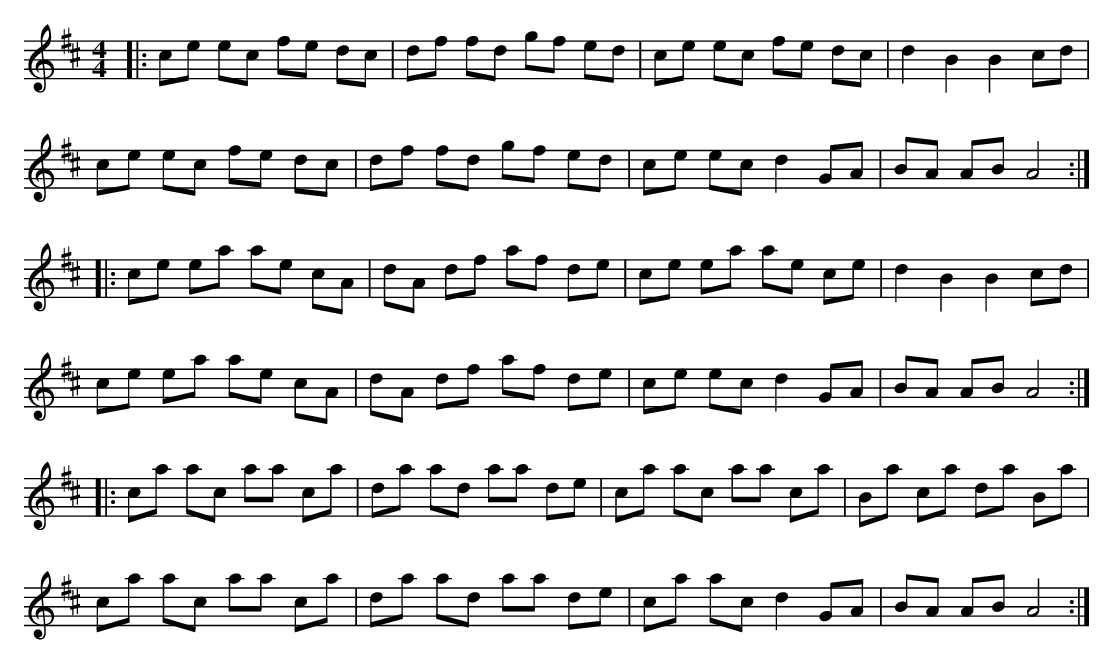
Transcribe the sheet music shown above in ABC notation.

X:1
M:4/4
K:Amix
|:ce ec fe dc|df fd gf ed|ce ec fe dc|d2 B2 B2 cd|
ce ec fe dc|df fd gf ed|ce ec d2 GA|BA AB A4:|
|:ce ea ae cA|dA df af de|ce ea ae ce|d2 B2 B2 cd|
ce ea ae cA|dA df af de|ce ec d2 GA|BA AB A4:|
|:ca ac aa ca|da ad aa de|ca ac aa ca|Ba ca da Ba|
ca ac aa ca|da ad aa de|ca ac d2 GA|BA AB A4:|
